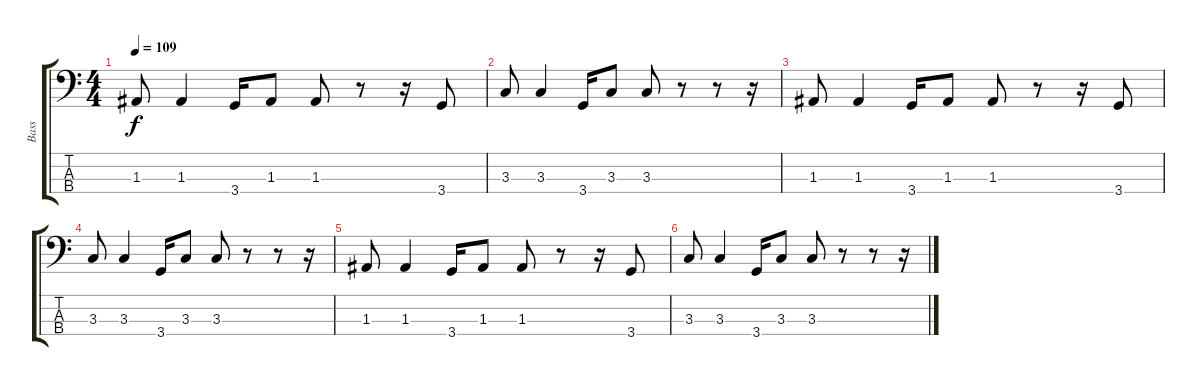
\track ("Bass" "Bass") {instrument electricbassfinger}
\staff {score tabs}
\tuning (G2 D2 A1 E1) {hide}
\ts (4 4)
\tempo 109
\clef f4
\ks c
1.3.8{dy f} 1.3.4 3.4.16 1.3.8 1.3.8 r.8 r.16 3.4.8 |
3.3.8 3.3.4 3.4.16 3.3.8 3.3.8 r.8 r.8 r.16 |
1.3.8 1.3.4 3.4.16 1.3.8 1.3.8 r.8 r.16 3.4.8 |
3.3.8 3.3.4 3.4.16 3.3.8 3.3.8 r.8 r.8 r.16 |
1.3.8 1.3.4 3.4.16 1.3.8 1.3.8 r.8 r.16 3.4.8 |
3.3.8 3.3.4 3.4.16 3.3.8 3.3.8 r.8 r.8 r.16
